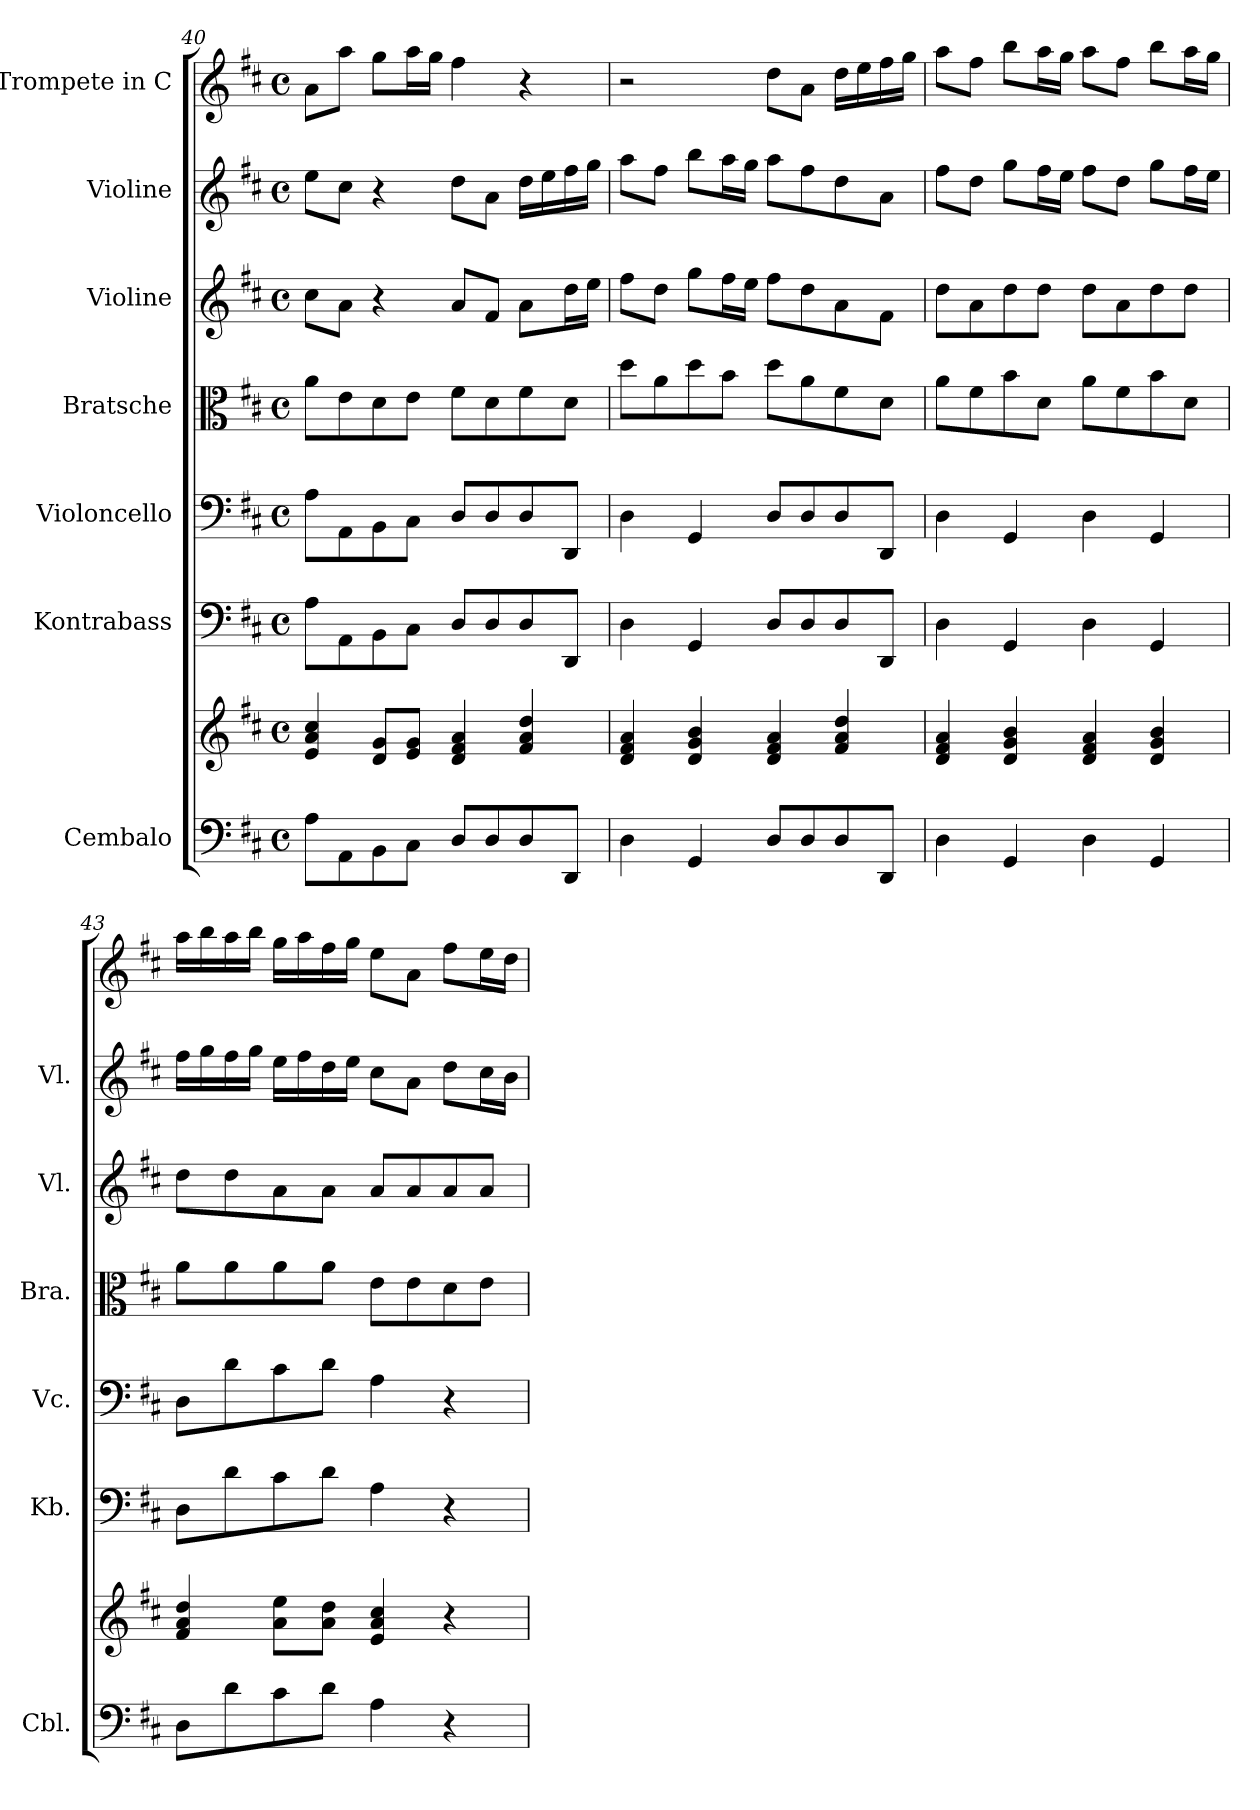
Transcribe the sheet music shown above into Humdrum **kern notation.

**kern	**kern	**kern	**kern	**kern	**kern	**kern	**kern
*part7	*part7	*part6	*part5	*part4	*part3	*part2	*part1
*staff8	*staff7	*staff6	*staff5	*staff4	*staff3	*staff2	*staff1
*I"Cembalo	*	*I"Kontrabass	*I"Violoncello	*I"Bratsche	*I"Violine	*I"Violine	*I"Trompete in C
*I'Cbl.	*	*I'Kb.	*I'Vc.	*I'Bra.	*I'Vl.	*I'Vl.	*
!!LO:PB:g=z
*clefF4	*clefG2	*clefF4	*clefF4	*clefC3	*clefG2	*clefG2	*clefG2
*	*	*ITrd7c12	*	*	*	*	*
*k[f#c#]	*k[f#c#]	*k[f#c#]	*k[f#c#]	*k[f#c#]	*k[f#c#]	*k[f#c#]	*k[f#c#]
*M4/4	*M4/4	*M4/4	*M4/4	*M4/4	*M4/4	*M4/4	*M4/4
*met(c)	*met(c)	*met(c)	*met(c)	*met(c)	*met(c)	*met(c)	*met(c)
=40	=40	=40	=40	=40	=40	=40	=40
8A\L	4e/ 4a/ 4cc#/	8AA\L	8A\L	8a\L	8cc#\L	8ee\L	8a\L
8AA\	.	8AAA\	8AA\	8e\	8a\J	8cc#\J	8aa\J
8BB\	8d/ 8g/L	8BBB\	8BB\	8d\	4r	4r	8gg\L
8C#\J	8e/ 8g/J	8CC#\J	8C#\J	8e\J	.	.	16aa\L
.	.	.	.	.	.	.	16gg\JJ
8D/L	4d/ 4f#/ 4a/	8DD/L	8D/L	8f#\L	8a/L	8dd\L	4ff#\
8D/	.	8DD/	8D/	8d\	8f#/J	8a\J	.
8D/	4f#/ 4a/ 4dd/	8DD/	8D/	8f#\	8a\L	16dd\LL	4r
.	.	.	.	.	.	16ee\	.
8DD/J	.	8DDD/J	8DD/J	8d\J	16dd\L	16ff#\	.
.	.	.	.	.	16ee\JJ	16gg\JJ	.
=41	=41	=41	=41	=41	=41	=41	=41
4D\	4d/ 4f#/ 4a/	4DD\	4D\	8dd\L	8ff#\L	8aa\L	2r
.	.	.	.	8a\	8dd\J	8ff#\J	.
4GG/	4d/ 4g/ 4b/	4GGG/	4GG/	8dd\	8gg\L	8bb\L	.
.	.	.	.	8b\J	16ff#\L	16aa\L	.
.	.	.	.	.	16ee\JJ	16gg\JJ	.
8D/L	4d/ 4f#/ 4a/	8DD/L	8D/L	8dd\L	8ff#\L	8aa\L	8dd\L
8D/	.	8DD/	8D/	8a\	8dd\	8ff#\	8a\J
8D/	4f#/ 4a/ 4dd/	8DD/	8D/	8f#\	8a\	8dd\	16dd\LL
.	.	.	.	.	.	.	16ee\
8DD/J	.	8DDD/J	8DD/J	8d\J	8f#\J	8a\J	16ff#\
.	.	.	.	.	.	.	16gg\JJ
=42	=42	=42	=42	=42	=42	=42	=42
4D\	4d/ 4f#/ 4a/	4DD\	4D\	8a\L	8dd\L	8ff#\L	8aa\L
.	.	.	.	8f#\	8a\	8dd\J	8ff#\J
4GG/	4d/ 4g/ 4b/	4GGG/	4GG/	8b\	8dd\	8gg\L	8bb\L
.	.	.	.	8d\J	8dd\J	16ff#\L	16aa\L
.	.	.	.	.	.	16ee\JJ	16gg\JJ
4D\	4d/ 4f#/ 4a/	4DD\	4D\	8a\L	8dd\L	8ff#\L	8aa\L
.	.	.	.	8f#\	8a\	8dd\J	8ff#\J
4GG/	4d/ 4g/ 4b/	4GGG/	4GG/	8b\	8dd\	8gg\L	8bb\L
.	.	.	.	8d\J	8dd\J	16ff#\L	16aa\L
.	.	.	.	.	.	16ee\JJ	16gg\JJ
=43	=43	=43	=43	=43	=43	=43	=43
8D\L	4f#/ 4a/ 4dd/	8DD\L	8D\L	8a\L	8dd\L	16ff#\LL	16aa\LL
.	.	.	.	.	.	16gg\	16bb\
8d\	.	8D\	8d\	8a\	8dd\	16ff#\	16aa\
.	.	.	.	.	.	16gg\JJ	16bb\JJ
8c#\	8a\ 8ee\L	8C#\	8c#\	8a\	8a\	16ee\LL	16gg\LL
.	.	.	.	.	.	16ff#\	16aa\
8d\J	8a\ 8dd\J	8D\J	8d\J	8a\J	8a\J	16dd\	16ff#\
.	.	.	.	.	.	16ee\JJ	16gg\JJ
4A\	4e/ 4a/ 4cc#/	4AA\	4A\	8e\L	8a/L	8cc#\L	8ee\L
.	.	.	.	8e\	8a/	8a\J	8a\J
4r	4r	4r	4r	8d\	8a/	8dd\L	8ff#\L
.	.	.	.	8e\J	8a/J	16cc#\L	16ee\L
.	.	.	.	.	.	16b\JJ	16dd\JJ
=	=	=	=	=	=	=	=
*-	*-	*-	*-	*-	*-	*-	*-
